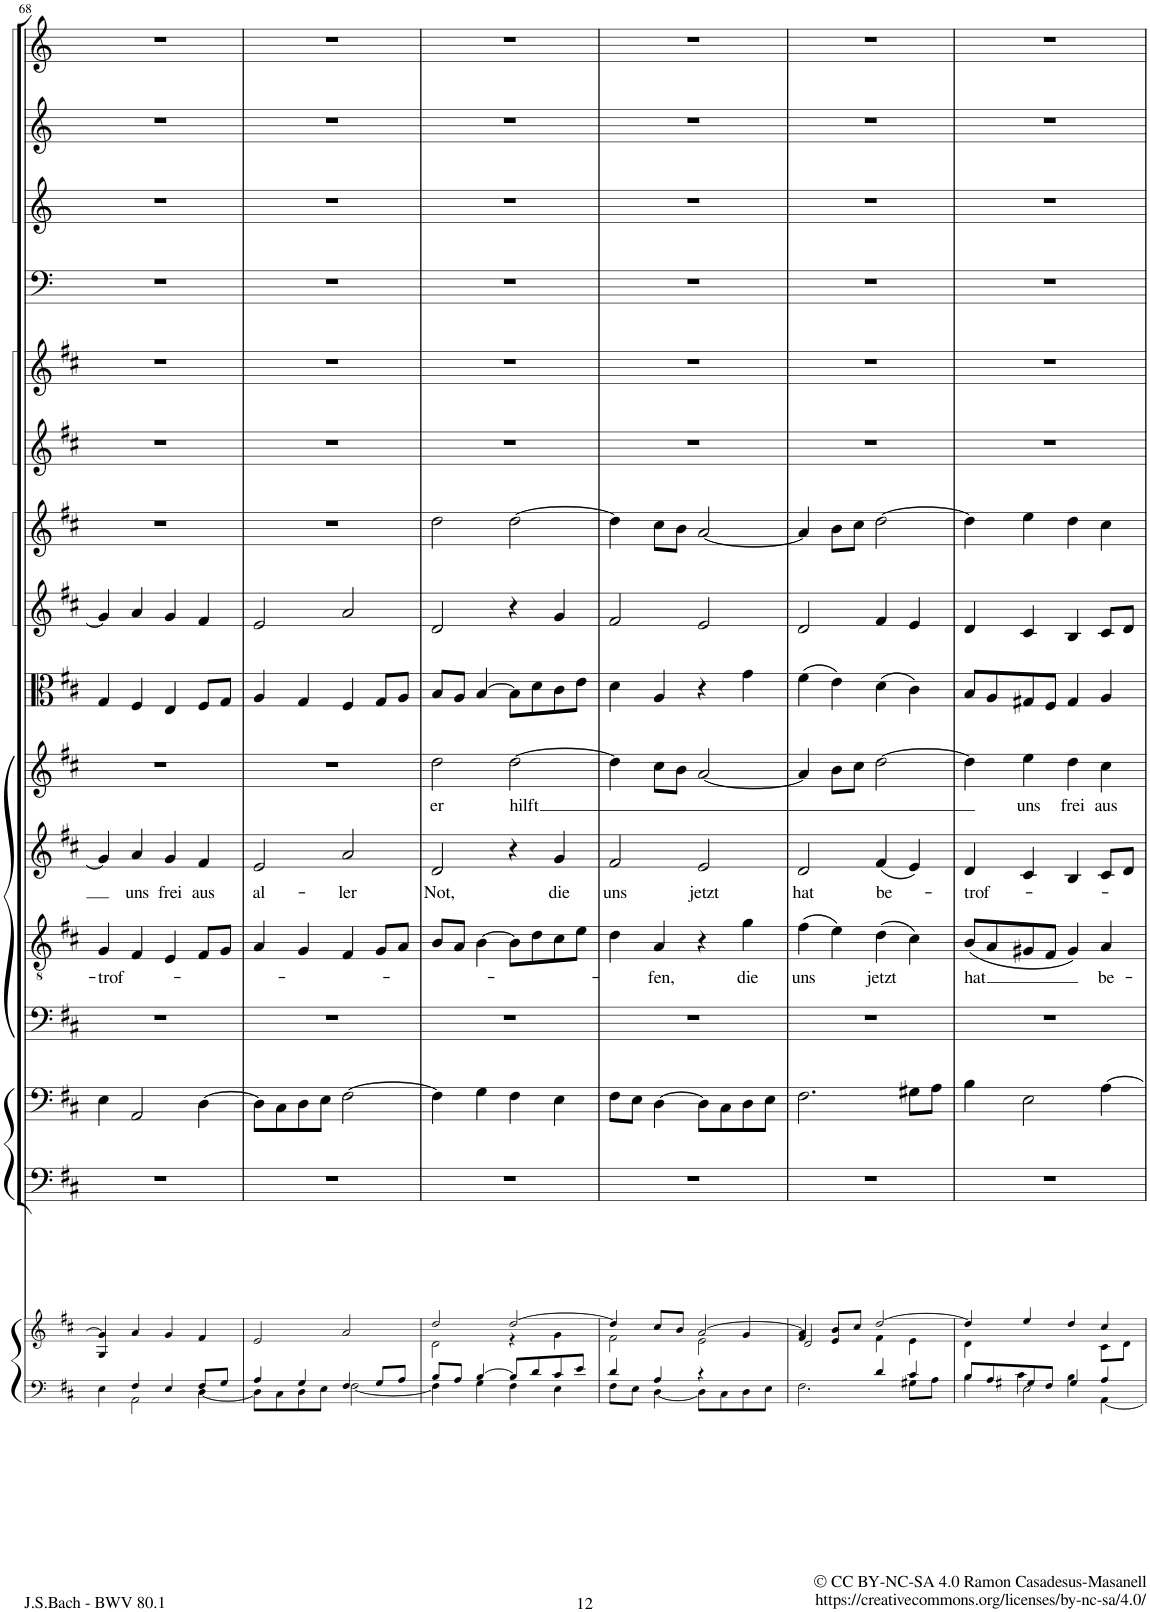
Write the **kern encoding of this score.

**kern	**kern	**kern	**kern	**kern	**kern	**text	**kern	**text	**kern	**text	**kern	**kern	**kern	**kern	**kern	**kern	**kern	**kern	**kern
*part16	*part16	*part15	*part14	*part13	*part12	*part12	*part11	*part11	*part10	*part10	*part9	*part8	*part7	*part6	*part5	*part4	*part3	*part2	*part1
*staff17	*staff16	*staff15	*staff14	*staff13	*staff12	*staff12	*staff11	*staff11	*staff10	*staff10	*staff9	*staff8	*staff7	*staff6	*staff5	*staff4	*staff3	*staff2	*staff1
*I"Piano reduction	*	*I"Violone	*I"Violoncello	*I"Basso	*I"Tenore	*	*I"Alto	*	*I"Soprano	*	*I"Viola	*I"Violino II	*I"Violino I	*I"Oboe II	*I"Oboe I	*I"Timpani	*I"Tromba III (D)	*I"Tromba II (D)	*I"Tromba I (D)
*I'Pno	*	*	*	*	*	*	*	*	*	*	*	*	*	*I'Ob	*I'Ob	*I'Timp	*	*	*
!!LO:PB:g=z
*clefF4	*clefG2	*clefF4	*clefF4	*clefF4	*clefGv2	*	*clefG2	*	*clefG2	*	*clefC3	*clefG2	*clefG2	*clefG2	*clefG2	*clefF4	*clefG2	*clefG2	*clefG2
*	*	*Trd7c12	*	*	*	*	*	*	*	*	*	*	*	*	*	*	*Trd-1c-2	*Trd-1c-2	*Trd-1c-2
*k[f#c#]	*k[f#c#]	*k[f#c#]	*k[f#c#]	*k[f#c#]	*k[f#c#]	*	*k[f#c#]	*	*k[f#c#]	*	*k[f#c#]	*k[f#c#]	*k[f#c#]	*k[f#c#]	*k[f#c#]	*k[]	*k[]	*k[]	*k[]
*M4/4	*M4/4	*M4/4	*M4/4	*M4/4	*M4/4	*	*M4/4	*	*M4/4	*	*M4/4	*M4/4	*M4/4	*M4/4	*M4/4	*M4/4	*M4/4	*M4/4	*M4/4
*met(c)	*met(c)	*met(c)	*met(c)	*met(c)	*met(c)	*	*met(c)	*	*met(c)	*	*met(c)	*met(c)	*met(c)	*met(c)	*met(c)	*met(c)	*met(c)	*met(c)	*met(c)
=68	=68	=68	=68	=68	=68	=68	=68	=68	=68	=68	=68	=68	=68	=68	=68	=68	=68	=68	=68
*^	*^	*	*	*	*	*	*	*	*	*	*	*	*	*	*	*	*	*	*
!	!	!	!	!	!	!	!	!LO:LY:b	!	!	!	!	!	!	!	!	!	!	!	!	!
4ryy	4E\	4g/]	4G/	1r	4E\	1r	4G/	trof-	4g/]	.	1r	.	4G/	4g/]	1r	1r	1r	1r	1r	1r	1r
!	!	!	!	!	!	!	!	!	!	!LO:LY:b	!	!	!	!	!	!	!	!	!	!	!
4F#/	2AA\	4a/	2.ryy	.	2AA/	.	4F#/	.	4a/	uns	.	.	4F#/	4a/	.	.	.	.	.	.	.
!	!	!	!	!	!	!	!	!	!	!LO:LY:b	!	!	!	!	!	!	!	!	!	!	!
4E/	.	4g/	.	.	.	.	4E/	.	4g/	frei	.	.	4E/	4g/	.	.	.	.	.	.	.
!	!	!	!	!	!	!	!	!	!	!LO:LY:b	!	!	!	!	!	!	!	!	!	!	!
8F#/L	[4D\	4f#/	.	.	[4D\	.	8F#/L	.	4f#/	aus	.	.	8F#/L	4f#/	.	.	.	.	.	.	.
8G/J	.	.	.	.	.	.	8G/J	.	.	.	.	.	8G/J	.	.	.	.	.	.	.	.
*	*	*v	*v	*	*	*	*	*	*	*	*	*	*	*	*	*	*	*	*	*	*
=69	=69	=69	=69	=69	=69	=69	=69	=69	=69	=69	=69	=69	=69	=69	=69	=69	=69	=69	=69	=69
!	!	!	!	!	!	!	!	!	!LO:LY:b	!	!	!	!	!	!	!	!	!	!	!
4A/	8D\L]	2e/	1r	8D\L]	1r	4A/	.	2e/	al-	1r	.	4A/	2e/	1r	1r	1r	1r	1r	1r	1r
.	8C#\	.	.	8C#\	.	.	.	.	.	.	.	.	.	.	.	.	.	.	.	.
4G/	8D\	.	.	8D\	.	4G/	.	.	.	.	.	4G/	.	.	.	.	.	.	.	.
.	8E\J	.	.	8E\J	.	.	.	.	.	.	.	.	.	.	.	.	.	.	.	.
!	!	!	!	!	!	!	!	!	!LO:LY:b	!	!	!	!	!	!	!	!	!	!	!
4F#/	[2F#\	2a/	.	[2F#\	.	4F#/	.	2a/	ler	.	.	4F#/	2a/	.	.	.	.	.	.	.
8G/L	.	.	.	.	.	8G/L	.	.	.	.	.	8G/L	.	.	.	.	.	.	.	.
8A/J	.	.	.	.	.	8A/J	.	.	.	.	.	8A/J	.	.	.	.	.	.	.	.
=70	=70	=70	=70	=70	=70	=70	=70	=70	=70	=70	=70	=70	=70	=70	=70	=70	=70	=70	=70	=70
*	*	*^	*	*	*	*	*	*	*	*	*	*	*	*	*	*	*	*	*	*
!	!	!	!	!	!	!	!	!	!	!LO:LY:b	!	!LO:LY:b	!	!	!	!	!	!	!	!	!
8B/L	4F#\]	2dd/	2d\	1r	4F#\]	1r	8B/L	.	2d/	Not,	2dd\	er	8B/L	2d/	2dd\	1r	1r	1r	1r	1r	1r
8A/J	.	.	.	.	.	.	8A/J	.	.	.	.	.	8A/J	.	.	.	.	.	.	.	.
[4B/	4G\	.	.	.	4G\	.	[4B\	.	.	.	.	.	[4B/	.	.	.	.	.	.	.	.
!	!	!	!	!	!	!	!	!	!	!	!	!LO:LY:b	!	!	!	!	!	!	!	!	!
8B/L]	4F#\	[2dd/	4r	.	4F#\	.	8B\L]	.	4r	.	[2dd\	hilft	8B\L]	4r	[2dd\	.	.	.	.	.	.
8d/	.	.	.	.	.	.	8d\	.	.	.	.	.	8d\	.	.	.	.	.	.	.	.
!	!	!	!	!	!	!	!	!	!	!LO:LY:b	!	!	!	!	!	!	!	!	!	!	!
8c#/	4E\	.	4g\	.	4E\	.	8c#\	.	4g/	die	.	.	8c#\	4g/	.	.	.	.	.	.	.
8e/J	.	.	.	.	.	.	8e\J	.	.	.	.	.	8e\J	.	.	.	.	.	.	.	.
=71	=71	=71	=71	=71	=71	=71	=71	=71	=71	=71	=71	=71	=71	=71	=71	=71	=71	=71	=71	=71	=71
*	*	*	*^	*	*	*	*	*	*	*	*	*	*	*	*	*	*	*	*	*	*
!	!	!	!	!	!	!	!	!	!	!	!LO:LY:b	!	!	!	!	!	!	!	!	!	!	!
4d/	8F#\L	4dd/]	2f#\	2.ryy	1r	8F#\L	1r	4d\	.	2f#/	uns	4dd\]	.	4d\	2f#/	4dd\]	1r	1r	1r	1r	1r	1r
.	8E\J	.	.	.	.	8E\J	.	.	.	.	.	.	.	.	.	.	.	.	.	.	.	.
!	!	!	!	!	!	!	!	!	!LO:LY:b	!	!	!	!	!	!	!	!	!	!	!	!	!
4A/	[4D\	8cc#/L	.	.	.	[4D\	.	4A/	fen,	.	.	8cc#\L	.	4A/	.	8cc#\L	.	.	.	.	.	.
.	.	8b/J	.	.	.	.	.	.	.	.	.	8b\J	.	.	.	8b\J	.	.	.	.	.	.
!	!	!	!	!	!	!	!	!	!	!	!LO:LY:b	!	!	!	!	!	!	!	!	!	!	!
4r	8D\L]	[2a/	2e\	.	.	8D\L]	.	4r	.	2e/	jetzt	[2a/	.	4r	2e/	[2a/	.	.	.	.	.	.
.	8C#\	.	.	.	.	8C#\	.	.	.	.	.	.	.	.	.	.	.	.	.	.	.	.
!	!	!	!	!	!	!	!	!	!LO:LY:b	!	!	!	!	!	!	!	!	!	!	!	!	!
4ryy	8D\	.	.	4g/	.	8D\	.	4g\	die	.	.	.	.	4g\	.	.	.	.	.	.	.	.
.	8E\J	.	.	.	.	8E\J	.	.	.	.	.	.	.	.	.	.	.	.	.	.	.	.
=72	=72	=72	=72	=72	=72	=72	=72	=72	=72	=72	=72	=72	=72	=72	=72	=72	=72	=72	=72	=72	=72	=72
!	!	!	!	!	!	!	!	!	!LO:LY:b	!	!LO:LY:b	!	!	!	!	!	!	!	!	!	!	!
2ryy	2.F#\	4a/]	2d/	4f#/	1r	2.F#\	1r	(4f#\	uns	2d/	hat	4a/]	.	(4f#\	2d/	4a/]	1r	1r	1r	1r	1r	1r
.	.	8b/L	.	4e/	.	.	.	4e\)	.	.	.	8b\L	.	4e\)	.	8b\L	.	.	.	.	.	.
.	.	8cc#/J	.	.	.	.	.	.	.	.	.	8cc#\J	.	.	.	8cc#\J	.	.	.	.	.	.
!	!	!	!	!	!	!	!	!	!LO:LY:b	!	!LO:LY:b	!	!	!	!	!	!	!	!	!	!	!
4d/	.	[2dd/	4f#\	2ryy	.	.	.	(4d\	jetzt	(4f#/	be-	[2dd\	.	(4d\	4f#/	[2dd\	.	.	.	.	.	.
4c#/	8G#X\L	.	4e\	.	.	8G#X\L	.	4c#\)	.	4e/)	.	.	.	4c#\)	4e/	.	.	.	.	.	.	.
.	8A\J	.	.	.	.	8A\J	.	.	.	.	.	.	.	.	.	.	.	.	.	.	.	.
*	*	*	*v	*v	*	*	*	*	*	*	*	*	*	*	*	*	*	*	*	*	*	*
=73	=73	=73	=73	=73	=73	=73	=73	=73	=73	=73	=73	=73	=73	=73	=73	=73	=73	=73	=73	=73	=73
*	*^	*	*	*	*	*	*	*	*	*	*	*	*	*	*	*	*	*	*	*	*
!	!	!	!	!	!	!	!	!	!LO:LY:b	!	!LO:LY:b	!	!	!	!	!	!	!	!	!	!	!
4ryy	8B/L	4B\	4dd/]	4d\	1r	4B\	1r	(8B/L	hat	4d/	-trof-	4dd\]	.	8B/L	4d/	4dd\]	1r	1r	1r	1r	1r	1r
.	8A/	.	.	.	.	.	.	8A/	.	.	.	.	.	8A/	.	.	.	.	.	.	.	.
!	!	!	!	!	!	!	!	!	!	!	!	!	!LO:LY:b	!	!	!	!	!	!	!	!	!
4c#\	8G#X/	2E\	4ee/	2ryy	.	2E\	.	8G#X/	.	4c#/	.	4ee\	uns	8G#X/	4c#/	4ee\	.	.	.	.	.	.
.	8F#/J	.	.	.	.	.	.	8F#/J	.	.	.	.	.	8F#/J	.	.	.	.	.	.	.	.
!	!	!	!	!	!	!	!	!	!	!	!	!	!LO:LY:b	!	!	!	!	!	!	!	!	!
4B\	4G#/	.	4dd/	.	.	.	.	4G#/)	.	4B/	.	4dd\	frei	4G#/	4B/	4dd\	.	.	.	.	.	.
!	!	!	!	!	!	!	!	!	!LO:LY:b	!	!	!	!LO:LY:b	!	!	!	!	!	!	!	!	!
4ryy	4A/	[4AA\	4cc#/	8c#\L	.	[4A\	.	4A/	be-	8c#/L	.	4cc#\	aus	4A/	8c#/L	4cc#\	.	.	.	.	.	.
.	.	.	.	8d\J	.	.	.	.	.	8d/J	.	.	.	.	8d/J	.	.	.	.	.	.	.
*v	*v	*v	*	*	*	*	*	*	*	*	*	*	*	*	*	*	*	*	*	*	*	*
*	*v	*v	*	*	*	*	*	*	*	*	*	*	*	*	*	*	*	*	*	*
=	=	=	=	=	=	=	=	=	=	=	=	=	=	=	=	=	=	=	=
*-	*-	*-	*-	*-	*-	*-	*-	*-	*-	*-	*-	*-	*-	*-	*-	*-	*-	*-	*-
